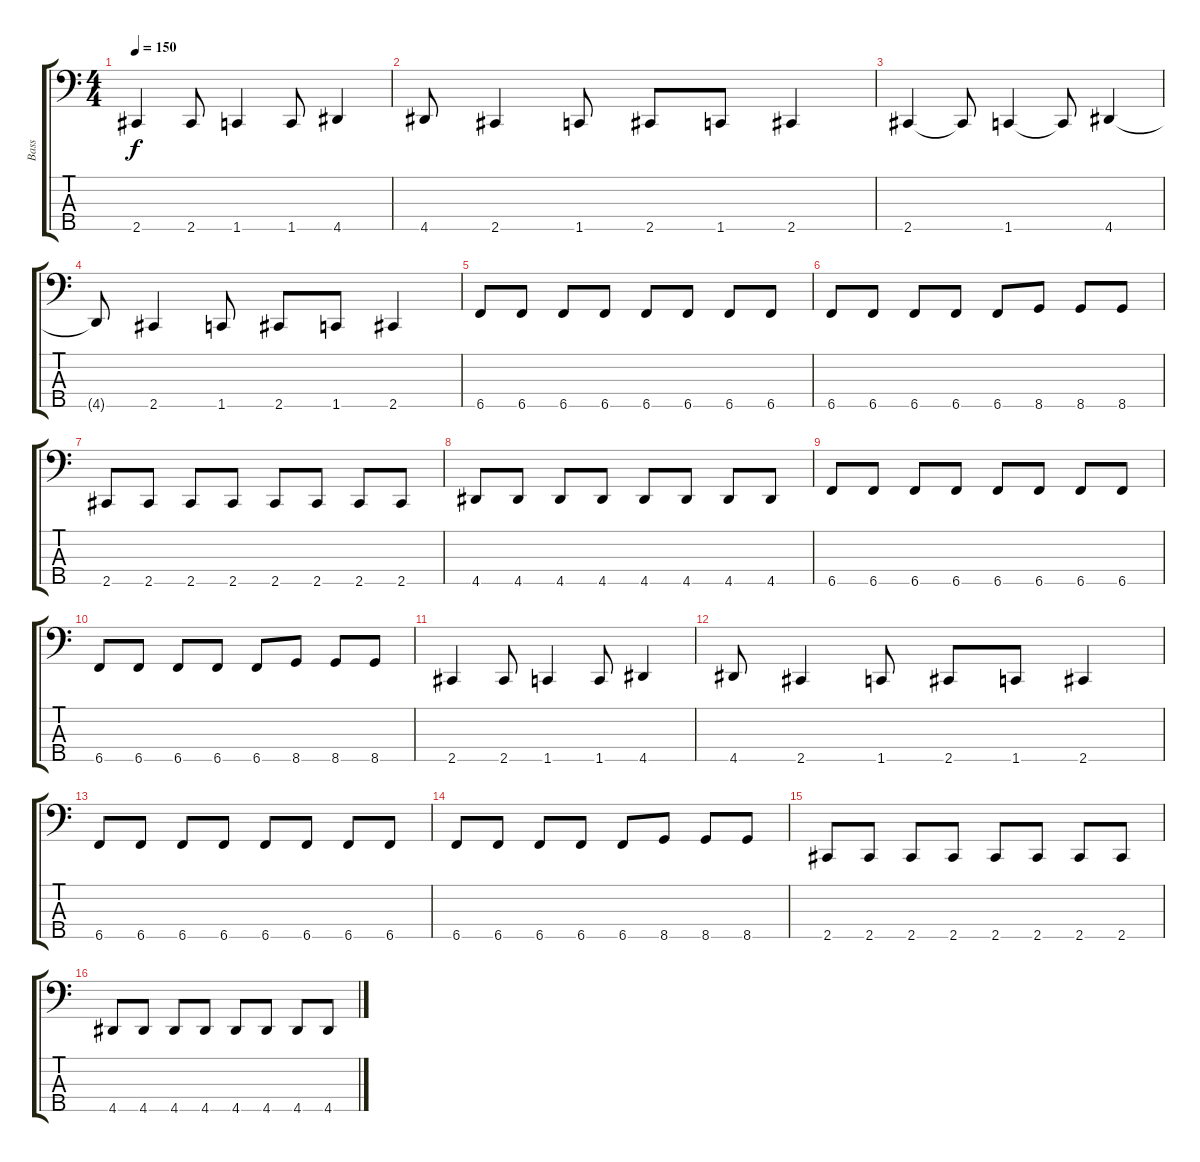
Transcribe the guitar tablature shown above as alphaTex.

\track ("Bass" "Bass") {instrument electricbassfinger}
\staff {score tabs}
\tuning (G2 D2 A1 E1 B0) {hide}
\ts (4 4)
\tempo 150
\clef f4
\ks c
2.5.4{dy f} 2.5.8 1.5.4 1.5.8 4.5.4 |
4.5.8 2.5.4 1.5.8 2.5.8 1.5.8 2.5.4 |
2.5.4 2.5{t}.8 1.5.4 1.5{t}.8 4.5.4 |
4.5{t}.8 2.5.4 1.5.8 2.5.8 1.5.8 2.5.4 |
6.5.8 6.5.8 6.5.8 6.5.8 6.5.8 6.5.8 6.5.8 6.5.8 |
6.5.8 6.5.8 6.5.8 6.5.8 6.5.8 8.5.8 8.5.8 8.5.8 |
2.5.8 2.5.8 2.5.8 2.5.8 2.5.8 2.5.8 2.5.8 2.5.8 |
4.5.8 4.5.8 4.5.8 4.5.8 4.5.8 4.5.8 4.5.8 4.5.8 |
6.5.8 6.5.8 6.5.8 6.5.8 6.5.8 6.5.8 6.5.8 6.5.8 |
6.5.8 6.5.8 6.5.8 6.5.8 6.5.8 8.5.8 8.5.8 8.5.8 |
2.5.4 2.5.8 1.5.4 1.5.8 4.5.4 |
4.5.8 2.5.4 1.5.8 2.5.8 1.5.8 2.5.4 |
6.5.8 6.5.8 6.5.8 6.5.8 6.5.8 6.5.8 6.5.8 6.5.8 |
6.5.8 6.5.8 6.5.8 6.5.8 6.5.8 8.5.8 8.5.8 8.5.8 |
2.5.8 2.5.8 2.5.8 2.5.8 2.5.8 2.5.8 2.5.8 2.5.8 |
4.5.8 4.5.8 4.5.8 4.5.8 4.5.8 4.5.8 4.5.8 4.5.8
